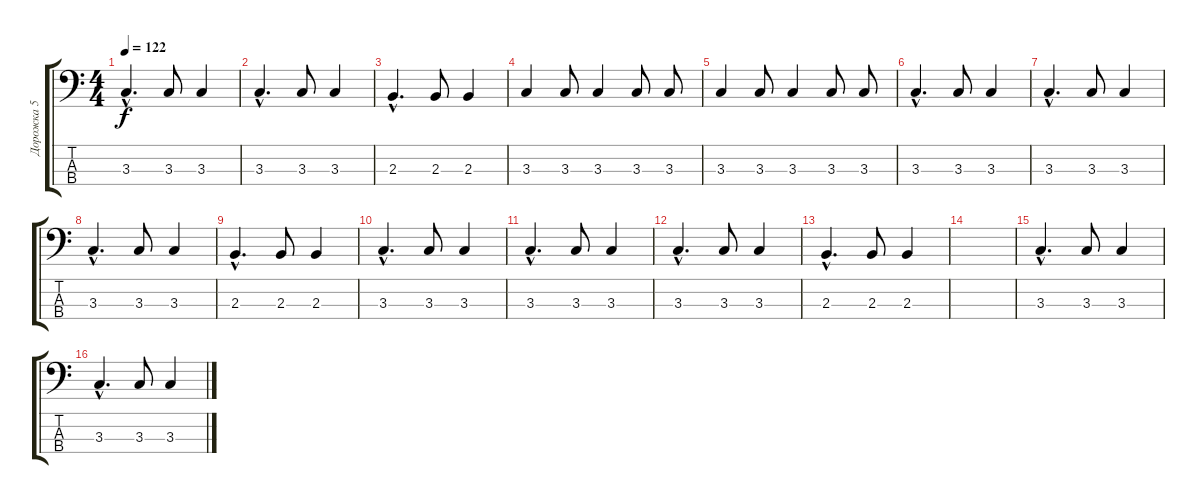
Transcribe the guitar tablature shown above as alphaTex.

\track ("Дорожка 5" "Дорожка 5") {instrument synthbass2}
\staff {score tabs}
\tuning (G2 D2 A1 E1) {hide}
\ts (4 4)
\tempo 122
\clef f4
\ks c
3.3{hac}.4{d dy f} 3.3.8 3.3.4 |
3.3{hac}.4{d} 3.3.8 3.3.4 |
2.3{hac}.4{d} 2.3.8 2.3.4 |
3.3.4 3.3.8 3.3.4 3.3.8 3.3.8 |
3.3.4 3.3.8 3.3.4 3.3.8 3.3.8 |
3.3{hac}.4{d} 3.3.8 3.3.4 |
3.3{hac}.4{d} 3.3.8 3.3.4 |
3.3{hac}.4{d} 3.3.8 3.3.4 |
2.3{hac}.4{d} 2.3.8 2.3.4 |
3.3{hac}.4{d} 3.3.8 3.3.4 |
3.3{hac}.4{d} 3.3.8 3.3.4 |
3.3{hac}.4{d} 3.3.8 3.3.4 |
2.3{hac}.4{d} 2.3.8 2.3.4 |
|
3.3{hac}.4{d} 3.3.8 3.3.4 |
3.3{hac}.4{d} 3.3.8 3.3.4
